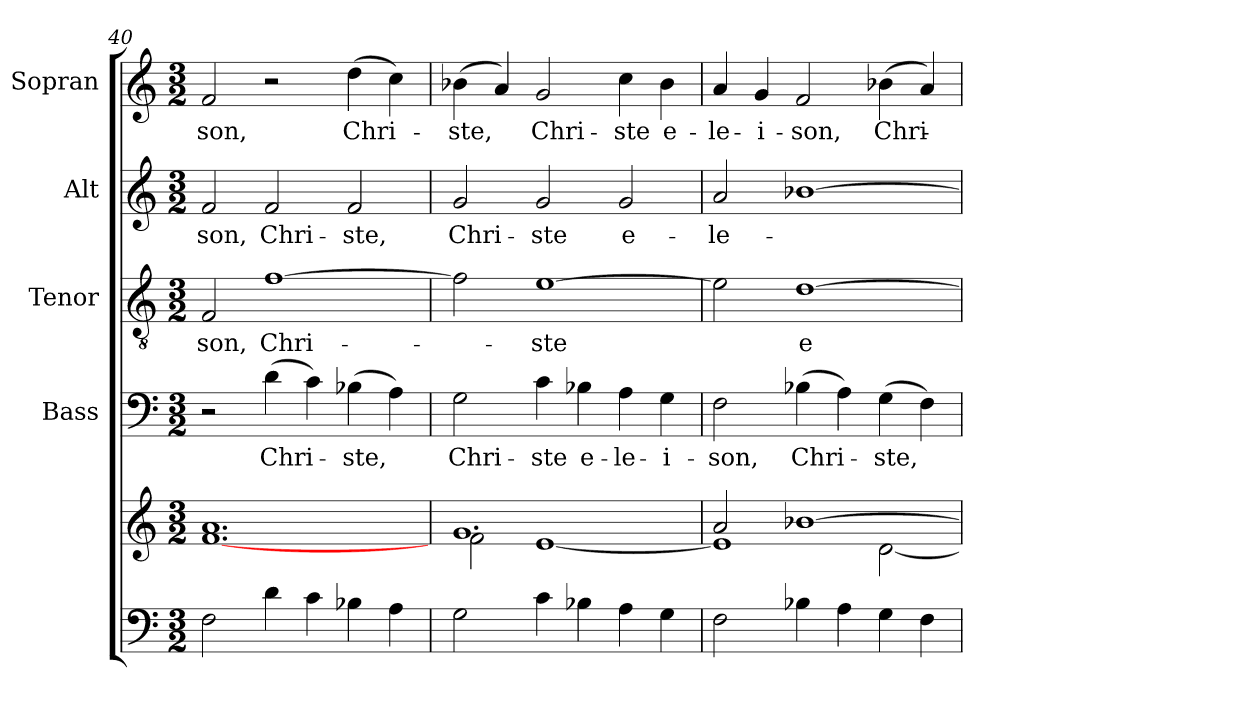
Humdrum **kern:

**kern	**kern	**kern	**text	**kern	**text	**kern	**text	**kern	**text
*part5	*part5	*part4	*part4	*part3	*part3	*part2	*part2	*part1	*part1
*staff6	*staff5	*staff4	*staff4	*staff3	*staff3	*staff2	*staff2	*staff1	*staff1
*	*	*I"Bass	*	*I"Tenor	*	*I"Alt	*	*I"Sopran	*
*	*	*I'B.	*	*I'T.	*	*I'A.	*	*I'S.	*
*clefF4	*clefG2	*clefF4	*	*clefGv2	*	*clefG2	*	*clefG2	*
*k[]	*k[]	*k[]	*	*k[]	*	*k[]	*	*k[]	*
*C:	*C:	*C:	*	*C:	*	*C:	*	*C:	*
*M3/2	*M3/2	*M3/2	*	*M3/2	*	*M3/2	*	*M3/2	*
=40	=40	=40	=40	=40	=40	=40	=40	=40	=40
!	!	!	!	!	!LO:LY:b	!	!LO:LY:b	!	!LO:LY:b
2F\	[1.f 1.a	2r	.	2F/	-son,	2f/	-son,	2f/	-son,
!	!	!	!LO:LY:b	!	!LO:LY:b	!	!LO:LY:b	!	!
4d\	.	(>4d\	Chri-	[1f	Chri-	2f/	Chri-	2r	.
4c\	.	4c\)	.	.	.	.	.	.	.
!	!	!	!LO:LY:b	!	!	!	!LO:LY:b	!	!LO:LY:b
4B-X\	.	(>4B-X\	-ste,	.	.	2f/	-ste,	(>4dd\	Chri-
4A\	.	4A\)	.	.	.	.	.	4cc\)	.
=41	=41	=41	=41	=41	=41	=41	=41	=41	=41
*	*^	*	*	*	*	*	*	*	*
!	!	!	!	!LO:LY:b	!	!	!	!LO:LY:b	!	!LO:LY:b
2G\	1.g	2f\	2G\	Chri-	2f\]	.	2g/	Chri-	(>4b-X\	-ste,
.	.	.	.	.	.	.	.	.	4a/)	.
!	!	!	!	!LO:LY:b	!	!LO:LY:b	!	!LO:LY:b	!	!LO:LY:b
4c\	.	[<1e	4c\	-ste	[1e	-ste	2g/	-ste	2g/	Chri-
!	!	!	!	!LO:LY:b	!	!	!	!	!	!
4B-X\	.	.	4B-X\	e-	.	.	.	.	.	.
!	!	!	!	!LO:LY:b	!	!	!	!LO:LY:b	!	!LO:LY:b
4A\	.	.	4A\	-le-	.	.	2g/	e-	4cc\	-ste
!	!	!	!	!LO:LY:b	!	!	!	!	!	!LO:LY:b
4G\	.	.	4G\	-i-	.	.	.	.	4b-\	e-
=42	=42	=42	=42	=42	=42	=42	=42	=42	=42	=42
!	!	!	!	!LO:LY:b	!	!	!	!LO:LY:b	!	!LO:LY:b
2F\	2a/	1e]	2F\	-son,	2e\]	.	2a/	-le-	4a/	-le-
!	!	!	!	!	!	!	!	!	!	!LO:LY:b
.	.	.	.	.	.	.	.	.	4g/	-i-
!	!	!	!	!LO:LY:b	!	!LO:LY:b	!	!	!	!LO:LY:b
4B-X\	[>1b-X	.	(>4B-X\	Chri-	[1d	e-	[1b-X	.	2f/	-son,
4A\	.	.	4A\)	.	.	.	.	.	.	.
!	!	!	!	!LO:LY:b	!	!	!	!	!	!LO:LY:b
4G\	.	[<2d\	(>4G\	-ste,	.	.	.	.	(>4b-X\	Chri-
4F\	.	.	4F\)	.	.	.	.	.	4a/)	.
*	*v	*v	*	*	*	*	*	*	*	*
=	=	=	=	=	=	=	=	=	=
*-	*-	*-	*-	*-	*-	*-	*-	*-	*-
